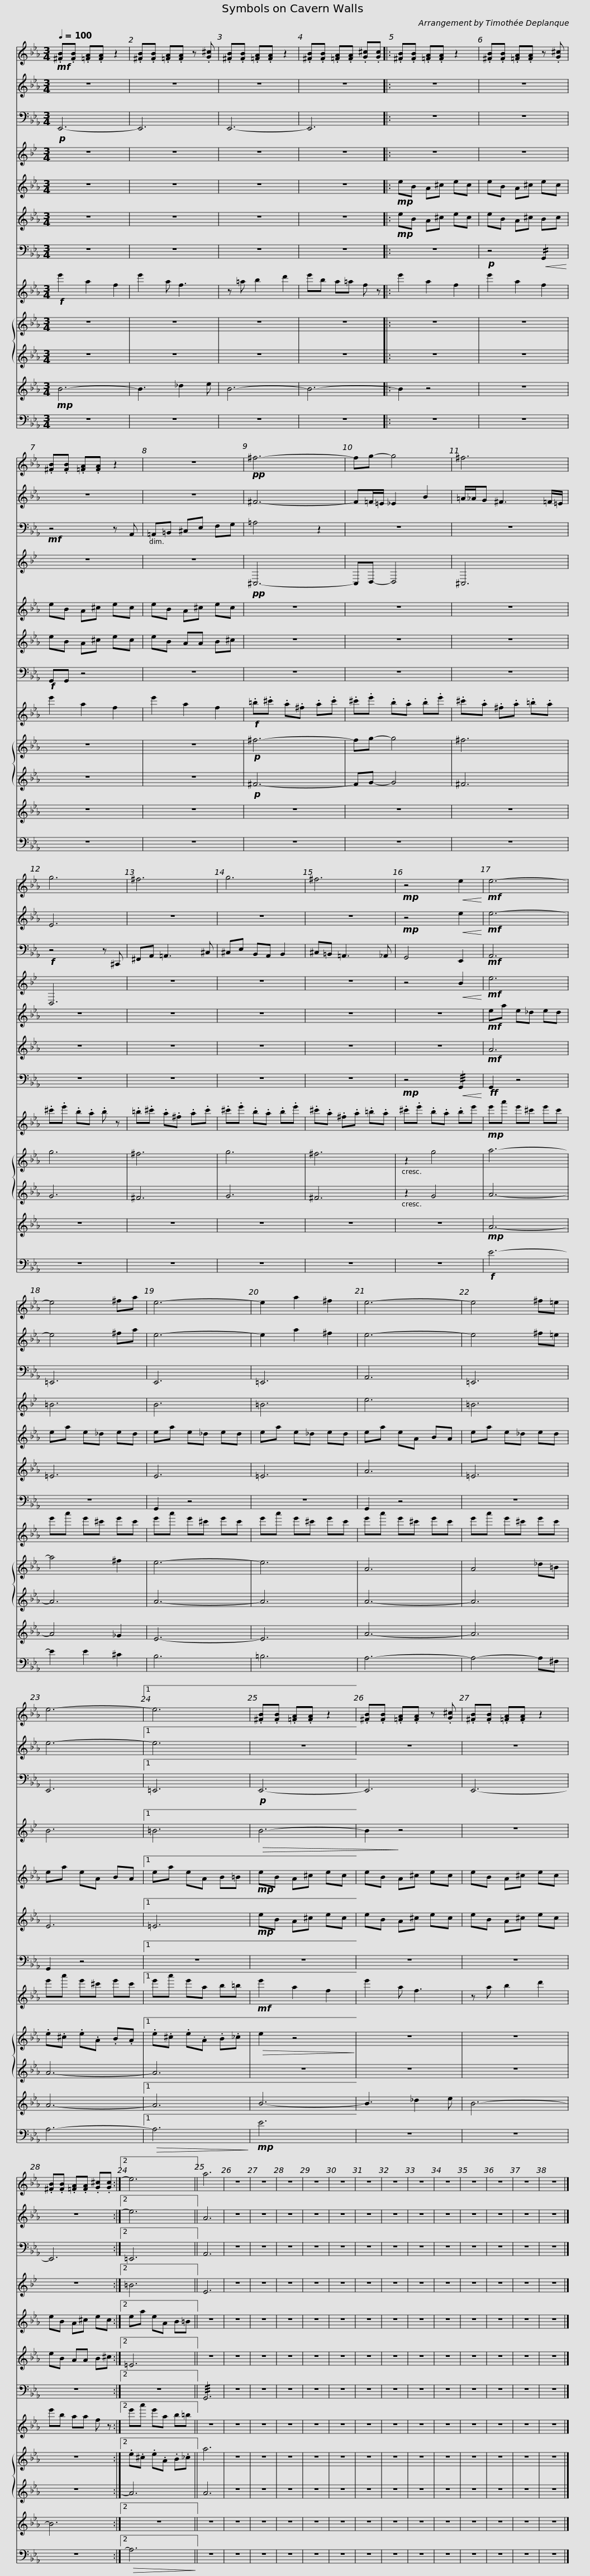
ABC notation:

X:1
%%score 1 2 3 4 5 6 7 8 { 9 | 10 } 11 12
L:1/8
Q:1/4=100
M:3/4
I:linebreak $
K:Eb
V:1 treble
V:2 treble
V:3 bass
V:4 treble transpose=-7
V:5 treble transpose=24
V:6 treble
V:7 bass
V:8 treble
V:9 treble
V:10 treble
V:11 treble
V:12 bass
V:1
!mf! .[^FB].[FB] .[=FA].[FA] z2 | .[^FB].[FB] .[=FA].[FA] z .[G^c] | .[^FB].[FB] .[=FA].[FA] z2 | .[^FB].[FB] .[=FA].[FA] .[G^c].[Gc] |:$ .[^FB].[FB] .[=FA].[FA] z2 | %5
 .[^FB].[FB] .[=FA].[FA] z .[G^c] | .[^FB].[FB] .[=FA].[FA] z2 | z6 |$!pp! ^f6- | fg- g4 | %10
 ^f6 | g6 |$ ^f6 | g6 | ^f6 | %15
!mp! z4!<(! e2!<)! |$!mf! e6- | e4 ^fa | e6- | e2 a2 ^f2 |$ %20
 e6- | e4 ^f=e | e6- |1 e6 |$ .[^FB].[FB] .[=FA].[FA] z2 | %25
 .[^FB].[FB] .[=FA].[FA] z .[G^c] | .[^FB].[FB] .[=FA].[FA] z2 | .[^FB].[FB] .[=FA].[FA] .[G^c].[Gc] :|2$ e6 || a6 | %30
 z6 | z6 | z6 | z6 | z6 | %35
 z6 | z6 | z6 | z6 | z6 | %40
 z6 |$ z6 | z6 |] %43
V:2
 z6 | z6 | z6 | z6 |:$ z6 | %5
 z6 | z6 | z6 |$ ^F6- | F=F/=E/ _E2 B2 | %10
 =A/_A/G ^F3 =F/=E/ | E6 |$ z6 | z6 | z6 | %15
!mp! z4!<(! e2!<)! |$!mf! e6- | e4 ^fa | e6- | e2 a2 ^f2 |$ %20
 e6- | e4 ^f=e | e6- |1 e6 |$ z6 | %25
 z6 | z6 | z6 :|2$ e6 || A6 | %30
 z6 | z6 | z6 | z6 | z6 | %35
 z6 | z6 | z6 | z6 | z6 | %40
 z6 |$ z6 | z6 |] %43
V:3
!p! E,,6- | E,,6 | E,,6- | E,,6 |:$ z6 | %5
 z6 |!mf! z4 z A,, | =A,,=B,, ^C,E, F,G, |$ =A,4 z2 | z6 | %10
 z6 |!f! z4 z ^C,, |$ ^F,,A,, =A,,3 ^C, | ^C,E, B,,A,, B,,2 | ^C,=B,, =A,,3 _A,, | %15
 G,,4 E,,2 |$!mf! A,,6 | =E,,6 | E,,6 | =E,,6 |$ %20
 A,,6 | =E,,6 | E,,6 |1 =E,,6 |$!p! E,,6- | %25
 E,,6 | E,,6- | E,,6 :|2$ =E,,6 || A,,6 | %30
 z6 | z6 | z6 | z6 | z6 | %35
 z6 | z6 | z6 | z6 | z6 | %40
 z6 |$ z6 | z6 |] %43
V:4
[K:Bb] z6 | z6 | z6 | z6 |:$ z6 | %5
 z6 | z6 | z6 |$!pp! ^C,6- | C,D,- D,4 | %10
 ^C,6 | D,6 |$ z6 | z6 | z6 | %15
 z4!<(! B2!<)! |$!mf! e6 | =B6 | B6 | =B6 |$ %20
 e6 | =B6 | B6 |1 =B6 |$!>(! B6- | %25
 B2!>)! z4 | z6 | z6 :|2$ =B6 || E6 | %30
 z6 | z6 | z6 | z6 | z6 | %35
 z6 | z6 | z6 | z6 | z6 | %40
 z6 |$ z6 | z6 |] %43
V:5
 z6 | z6 | z6 | z6 |:$!mp! eB A^c ec | %5
 eB A^c ec | eB A^c ec | eB A^c ec |$ z6 | z6 | %10
 z6 | z6 |$ z6 | z6 | z6 | %15
 z6 |$!mf! ea e_d ed | ea e_d ed | ea e_d ed | ea e_d ed |$ %20
 ea eA BA | ea e_d ed | ea eA BA |1 ea eA B=B |$!mp! eB A^c ec | %25
 eB A^c ec | eB A^c ec | eB A^c ec :|2$ ea eA B=B || z6 | %30
 z6 | z6 | z6 | z6 | z6 | %35
 z6 | z6 | z6 | z6 | z6 | %40
 z6 |$ z6 | z6 |] %43
V:6
 z6 | z6 | z6 | z6 |:$!mp! eB A^c ec | %5
 eB A^c Bc | eB A^c ec | eB AA B^c |$ z6 | z6 | %10
 z6 | z6 |$ z6 | z6 | z6 | %15
 z6 |$!mf! A6 | =E6 | E6 | =E6 |$ %20
 A6 | =E6 | E6 |1 =E6 |$!mp! eB A^c ec | %25
 eB A^c ec | eB A^c ec | eB AA B^c :|2$ =E6 || z6 | %30
 z6 | z6 | z6 | z6 | z6 | %35
 z6 | z6 | z6 | z6 | z6 | %40
 z6 |$ z6 | z6 |] %43
V:7
 z6 | z6 | z6 | z6 |:$ z6 | %5
!p! z4!<(! !//!G,,2!<)! |!f! G,,G,, z4 | z6 |$ z6 | z6 | %10
 z6 | z6 |$ z6 | z6 | z6 | %15
!mp! z4!<(! !///!G,,2!<)! |$!ff! G,,2 z4 | z6 | G,,2 z4 | z6 |$ %20
 G,,2 z4 | z6 | G,,2 z4 |1 z6 |$ z6 | %25
 z6 | z6 | z6 :|2$ z6 || !///!G,,6 | %30
 z6 | z6 | z6 | z6 | z6 | %35
 z6 | z6 | z6 | z6 | z6 | %40
 z6 |$ z6 | z6 |] %43
V:8
!f! e'2 a2 f2 | e'2 a f3 | z =a b2 d'2 | e'b a=a f z |:$ e'2 a2 f2 | %5
 e'2 a2 f2 | e'2 a2 f2 | e'2 a2 f2 |$!f! .=b.^c' .a.^f .a.c' | .^c'.e' .b.a .b.e' | %10
 .^c'.a .^f.a .=b.a | .^c'.e' .b.a .b z |$ .=b.^c' .a.^f .a.c' | .^c'.e' .b.a .b.e' | .^c'.a .^f.a .=b.a | %15
 .^c'.e' .b.a .be' |$!mp! e'a' e'^c' e'c' | e'a' e'^c' e'c' | e'a' e'^c' e'c' | e'a' e'^c' e'c' |$ %20
 e'a' e'^c' e'c' | e'a' e'^c' e'c' | e'a' e'^c' e'c' |1 e'a' e'a b=b |$!mf! e'2 a2 f2 | %25
 e'2 a f3 | z a b2 d'2 | e'b aa f z :|2$ e'a' e'a b=b || z6 | %30
 z6 | z6 | z6 | z6 | z6 | %35
 z6 | z6 | z6 | z6 | z6 | %40
 z6 |$ z6 | z6 |] %43
V:9
 z6 | z6 | z6 | z6 |:$ z6 | %5
 z6 | z6 | z6 |$!p! ^f6- | fg- g4 | %10
 ^f6 | g6 |$ ^f6 | g6 | ^f6 | %15
 z2 g4 |$ a6- | a4 ^f2 | e6- | e6 |$ %20
 A6 | A4 _d=B | .e.^c .e.A .B.A |1 .e.^c .e.A .B._c |$!>(! e2 z4!>)! | %25
 z6 | z6 | z6 :|2$ .e.^c .e.A .B._c || a6 | %30
 z6 | z6 | z6 | z6 | z6 | %35
 z6 | z6 | z6 | z6 | z6 | %40
 z6 |$ z6 | z6 |] %43
V:10
 z6 | z6 | z6 | z6 |:$ z6 | %5
 z6 | z6 | z6 |$!p! ^F6- | FG- G4 | %10
 ^F6 | G6 |$ ^F6 | G6 | ^F6 | %15
 z2 G4 |$ A6- | A6 | A6- | A6 |$ %20
 A6- | A6 | A6- |1 A6 |$ z6 | %25
 z6 | z6 | z6 :|2$ A6 || A6 | %30
 z6 | z6 | z6 | z6 | z6 | %35
 z6 | z6 | z6 | z6 | z6 | %40
 z6 |$ z6 | z6 |] %43
V:11
!mp! B6- | B3 _d2 e | B6- | B6- |:$ B2 z4 | %5
 z6 | z6 | z6 |$ z6 | z6 | %10
 z6 | z6 |$ z6 | z6 | z6 | %15
 z6 |$!mp! A6- | A4 _G2 | E6- | E6 |$ %20
 A6- | A6 | A6- |1 A6 |$ B6- | %25
 B3 _d2 e | B6- | B6 :|2$ z6 || z6 | %30
 z6 | z6 | z6 | z6 | z6 | %35
 z6 | z6 | z6 | z6 | z6 | %40
 z6 |$ z6 | z6 |] %43
V:12
 z6 | z6 | z6 | z6 |:$ z6 | %5
 z6 | z6 | z6 |$ z6 | z6 | %10
 z6 | z6 |$ z6 | z6 | z6 | %15
 z6 |$!f! E6- | E2 E2 ^C2 | B,6 | =B,6 |$ %20
 A,6- | A,4- A,^F, | A,6- |1!>(! A,6!>)! |$!mp! E6 | %25
 z6 | z6 | z6 :|2$!>(! A,6!>)! || z6 | %30
 z6 | z6 | z6 | z6 | z6 | %35
 z6 | z6 | z6 | z6 | z6 | %40
 z6 |$ z6 | z6 |] %43
